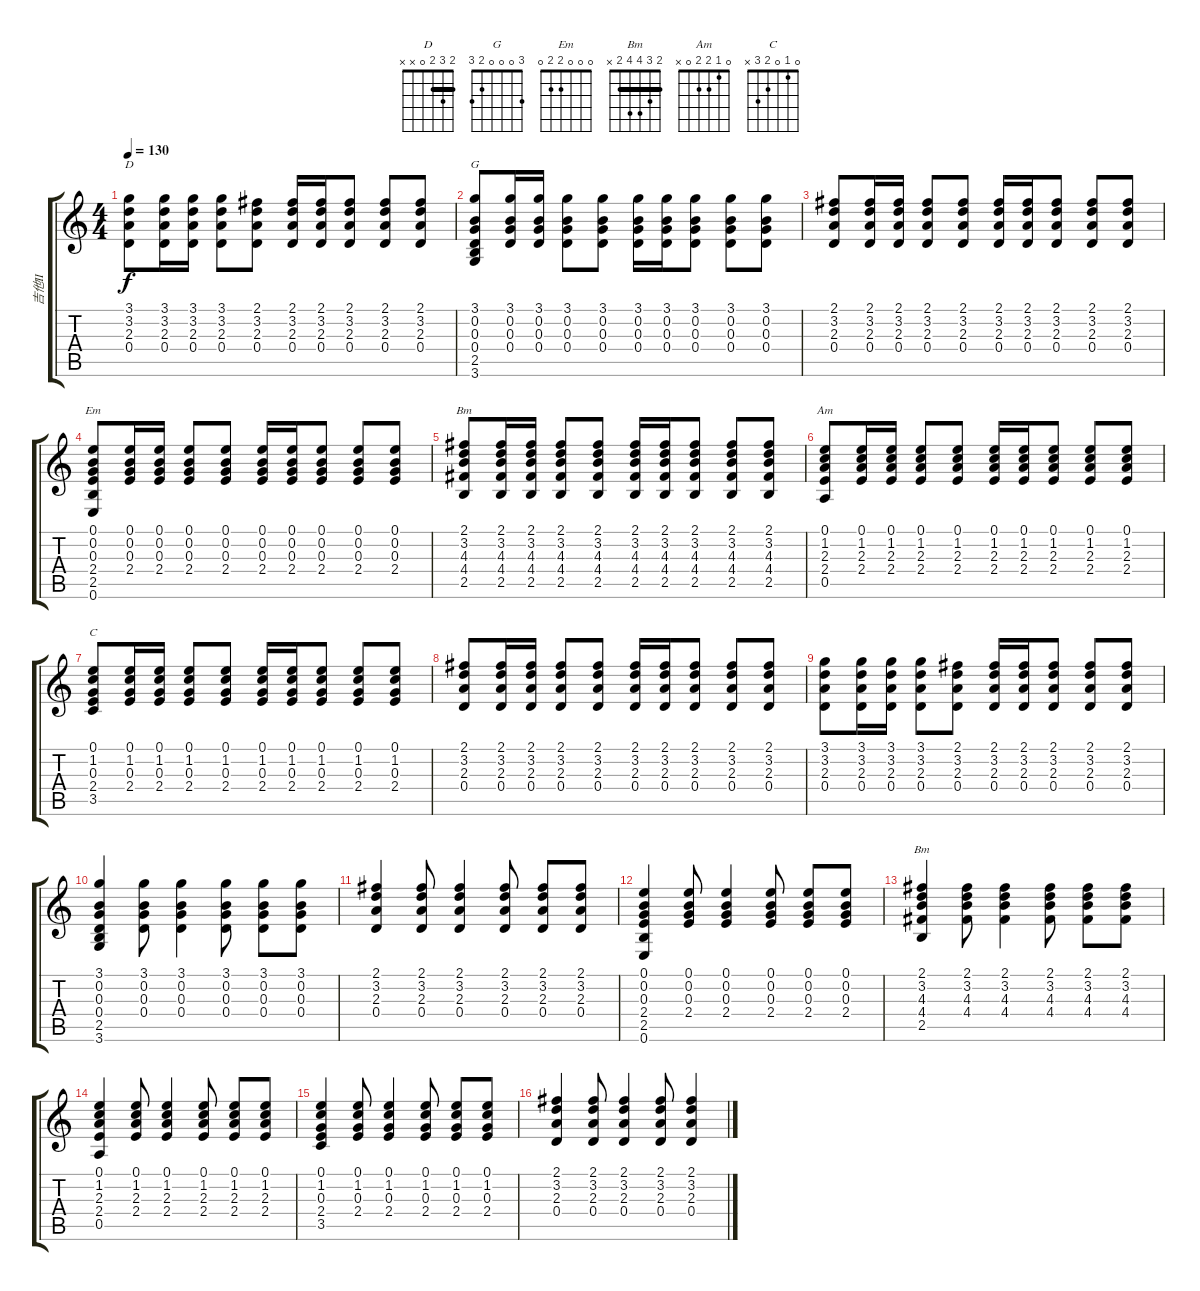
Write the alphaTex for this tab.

\track ("吉他II" "吉他II") {instrument acousticguitarsteel}
\staff {score tabs}
\tuning (E4 B3 G3 D3 A2 E2) {hide}
\chord ("D" 2 3 2 0 x x) {barre 2}
\chord ("G" 3 0 0 0 2 3)
\chord ("Em" 0 0 0 2 2 0)
\chord ("Bm" 2 3 4 0 2 x)
\chord ("Am" 0 1 2 2 0 x)
\chord ("C" 0 1 0 2 3 x)
\chord ("Bm" 2 3 4 4 2 x) {barre 2}
\ts (4 4)
\tempo 130
\clef g2
\ks c
(3.1 3.2 2.3 0.4).8{ch "D" dy f} (3.1 3.2 2.3 0.4).16 (3.1 3.2 2.3 0.4).16 (3.1 3.2 2.3 0.4).8 (2.1 3.2 2.3 0.4).8 (2.1 3.2 2.3 0.4).16 (2.1 3.2 2.3 0.4).16 (2.1 3.2 2.3 0.4).8 (2.1 3.2 2.3 0.4).8 (2.1 3.2 2.3 0.4).8 |
(3.1 0.2 0.3 0.4 2.5 3.6).8{ch "G"} (3.1 0.2 0.3 0.4).16 (3.1 0.2 0.3 0.4).16 (3.1 0.2 0.3 0.4).8 (3.1 0.2 0.3 0.4).8 (3.1 0.2 0.3 0.4).16 (3.1 0.2 0.3 0.4).16 (3.1 0.2 0.3 0.4).8 (3.1 0.2 0.3 0.4).8 (3.1 0.2 0.3 0.4).8 |
(2.1 3.2 2.3 0.4).8 (2.1 3.2 2.3 0.4).16 (2.1 3.2 2.3 0.4).16 (2.1 3.2 2.3 0.4).8 (2.1 3.2 2.3 0.4).8 (2.1 3.2 2.3 0.4).16 (2.1 3.2 2.3 0.4).16 (2.1 3.2 2.3 0.4).8 (2.1 3.2 2.3 0.4).8 (2.1 3.2 2.3 0.4).8 |
(0.1 0.2 0.3 2.4 2.5 0.6).8{ch "Em"} (0.1 0.2 0.3 2.4).16 (0.1 0.2 0.3 2.4).16 (0.1 0.2 0.3 2.4).8 (0.1 0.2 0.3 2.4).8 (0.1 0.2 0.3 2.4).16 (0.1 0.2 0.3 2.4).16 (0.1 0.2 0.3 2.4).8 (0.1 0.2 0.3 2.4).8 (0.1 0.2 0.3 2.4).8 |
(2.1 3.2 4.3 4.4 2.5).8{ch "Bm"} (2.1 3.2 4.3 4.4 2.5).16 (2.1 3.2 4.3 4.4 2.5).16 (2.1 3.2 4.3 4.4 2.5).8 (2.1 3.2 4.3 4.4 2.5).8 (2.1 3.2 4.3 4.4 2.5).16 (2.1 3.2 4.3 4.4 2.5).16 (2.1 3.2 4.3 4.4 2.5).8 (2.1 3.2 4.3 4.4 2.5).8 (2.1 3.2 4.3 4.4 2.5).8 |
(0.1 1.2 2.3 2.4 0.5).8{ch "Am"} (0.1 1.2 2.3 2.4).16 (0.1 1.2 2.3 2.4).16 (0.1 1.2 2.3 2.4).8 (0.1 1.2 2.3 2.4).8 (0.1 1.2 2.3 2.4).16 (0.1 1.2 2.3 2.4).16 (0.1 1.2 2.3 2.4).8 (0.1 1.2 2.3 2.4).8 (0.1 1.2 2.3 2.4).8 |
(0.1 1.2 0.3 2.4 3.5).8{ch "C"} (0.1 1.2 0.3 2.4).16 (0.1 1.2 0.3 2.4).16 (0.1 1.2 0.3 2.4).8 (0.1 1.2 0.3 2.4).8 (0.1 1.2 0.3 2.4).16 (0.1 1.2 0.3 2.4).16 (0.1 1.2 0.3 2.4).8 (0.1 1.2 0.3 2.4).8 (0.1 1.2 0.3 2.4).8 |
(2.1 3.2 2.3 0.4).8 (2.1 3.2 2.3 0.4).16 (2.1 3.2 2.3 0.4).16 (2.1 3.2 2.3 0.4).8 (2.1 3.2 2.3 0.4).8 (2.1 3.2 2.3 0.4).16 (2.1 3.2 2.3 0.4).16 (2.1 3.2 2.3 0.4).8 (2.1 3.2 2.3 0.4).8 (2.1 3.2 2.3 0.4).8 |
(3.1 3.2 2.3 0.4).8 (3.1 3.2 2.3 0.4).16 (3.1 3.2 2.3 0.4).16 (3.1 3.2 2.3 0.4).8 (2.1 3.2 2.3 0.4).8 (2.1 3.2 2.3 0.4).16 (2.1 3.2 2.3 0.4).16 (2.1 3.2 2.3 0.4).8 (2.1 3.2 2.3 0.4).8 (2.1 3.2 2.3 0.4).8 |
(3.1 0.2 0.3 0.4 2.5 3.6).4 (3.1 0.2 0.3 0.4).8 (3.1 0.2 0.3 0.4).4 (3.1 0.2 0.3 0.4).8 (3.1 0.2 0.3 0.4).8 (3.1 0.2 0.3 0.4).8 |
(2.1 3.2 2.3 0.4).4 (2.1 3.2 2.3 0.4).8 (2.1 3.2 2.3 0.4).4 (2.1 3.2 2.3 0.4).8 (2.1 3.2 2.3 0.4).8 (2.1 3.2 2.3 0.4).8 |
(0.1 0.2 0.3 2.4 2.5 0.6).4 (0.1 0.2 0.3 2.4).8 (0.1 0.2 0.3 2.4).4 (0.1 0.2 0.3 2.4).8 (0.1 0.2 0.3 2.4).8 (0.1 0.2 0.3 2.4).8 |
(2.1 3.2 4.3 4.4 2.5).4{ch "Bm"} (2.1 3.2 4.3 4.4).8 (2.1 3.2 4.3 4.4).4 (2.1 3.2 4.3 4.4).8 (2.1 3.2 4.3 4.4).8 (2.1 3.2 4.3 4.4).8 |
(0.1 1.2 2.3 2.4 0.5).4 (0.1 1.2 2.3 2.4).8 (0.1 1.2 2.3 2.4).4 (0.1 1.2 2.3 2.4).8 (0.1 1.2 2.3 2.4).8 (0.1 1.2 2.3 2.4).8 |
(0.1 1.2 0.3 2.4 3.5).4 (0.1 1.2 0.3 2.4).8 (0.1 1.2 0.3 2.4).4 (0.1 1.2 0.3 2.4).8 (0.1 1.2 0.3 2.4).8 (0.1 1.2 0.3 2.4).8 |
(2.1 3.2 2.3 0.4).4 (2.1 3.2 2.3 0.4).8 (2.1 3.2 2.3 0.4).4 (2.1 3.2 2.3 0.4).8 (2.1 3.2 2.3 0.4).4
